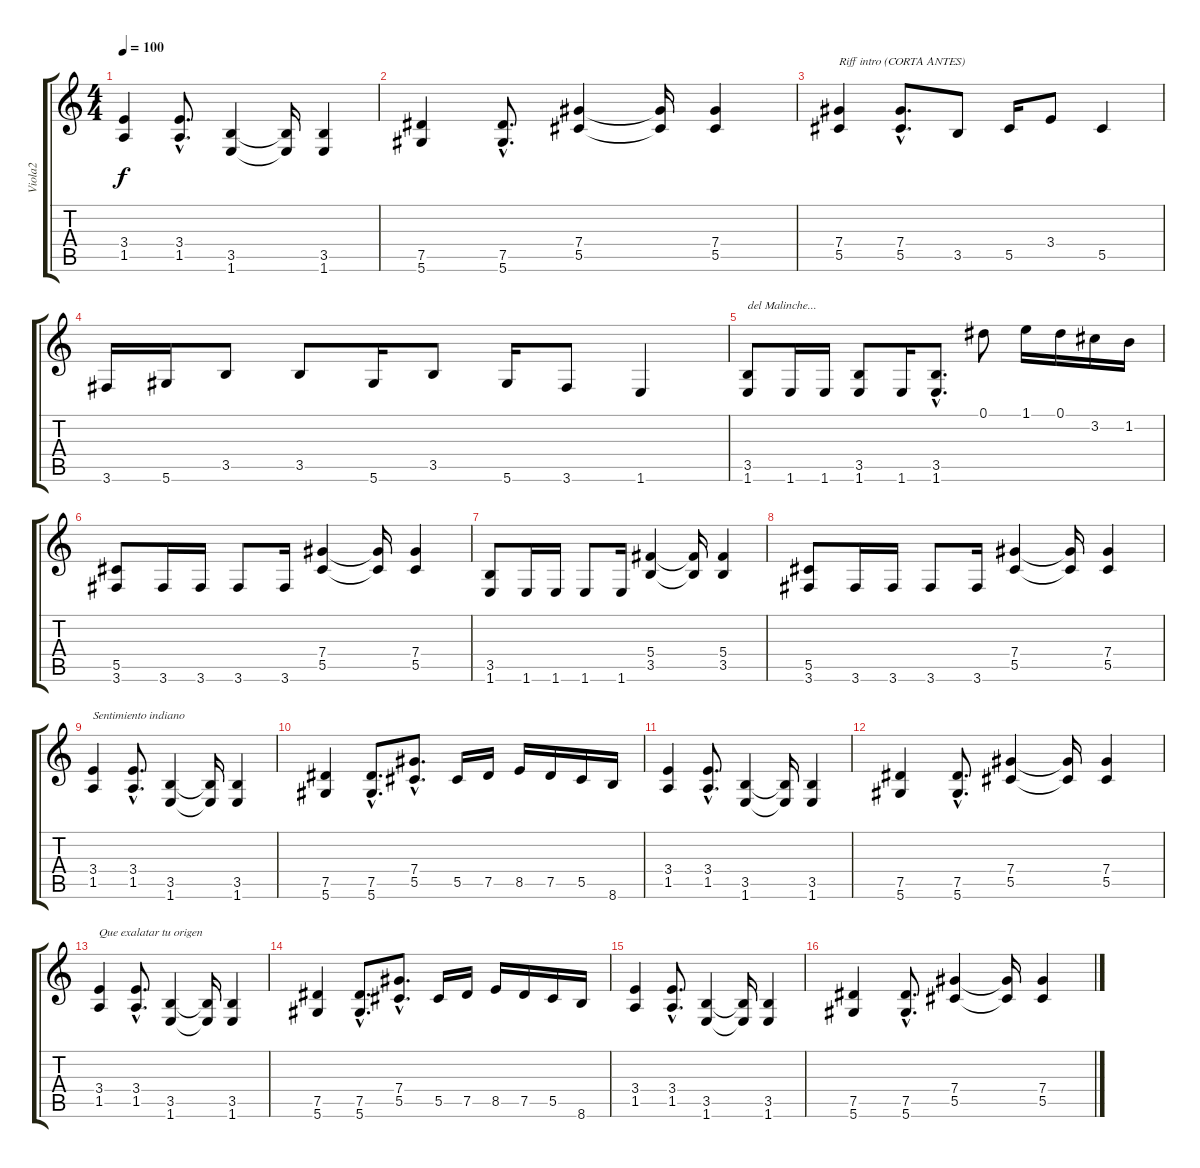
\track ("Viola2" "Viola2") {instrument distortionguitar}
\staff {score tabs}
\tuning (Eb4 Bb3 Gb3 Db3 Ab2 Eb2) {hide}
\ts (4 4)
\tempo 100
\clef g2
\ks c
(3.4 1.5).4{dy f} (3.4{hac} 1.5{hac}).8{d} (3.5 1.6).4 (3.5{t} 1.6{t}).16 (3.5 1.6).4 |
(7.5 5.6).4 (7.5{hac} 5.6{hac}).8{d} (7.4 5.5).4 (7.4{t} 5.5{t}).16 (7.4 5.5).4 |
(7.4 5.5).4{txt "Riff intro (CORTA ANTES)"} (7.4{hac} 5.5{hac}).8{d} 3.5.8 5.5.16 3.4.8 5.5.4 |
3.6.16 5.6.16 3.5.8 3.5.8 5.6.16 3.5.8 5.6.16 3.6.8 1.6.4 |
(3.5 1.6).8{txt "del Malinche..."} 1.6.16 1.6.16 (3.5 1.6).8 1.6.16 (3.5{hac} 1.6{hac}).8{d} 0.1.8 1.1.16 0.1.16 3.2.16 1.2.16 |
(5.5 3.6).8 3.6.16 3.6.16 3.6.8 3.6.16 (7.4 5.5).4 (7.4{t} 5.5{t}).16 (7.4 5.5).4 |
(3.5 1.6).8 1.6.16 1.6.16 1.6.8 1.6.16 (5.4 3.5).4 (5.4{t} 3.5{t}).16 (5.4 3.5).4 |
(5.5 3.6).8 3.6.16 3.6.16 3.6.8 3.6.16 (7.4 5.5).4 (7.4{t} 5.5{t}).16 (7.4 5.5).4 |
(3.4 1.5).4{txt "Sentimiento indiano"} (3.4{hac} 1.5{hac}).8{d} (3.5 1.6).4 (3.5{t} 1.6{t}).16 (3.5 1.6).4 |
(7.5 5.6).4 (7.5{hac} 5.6{hac}).8{d} (7.4{hac} 5.5{hac}).8{d} 5.5.16 7.5.16 8.5.16 7.5.16 5.5.16 8.6.16 |
(3.4 1.5).4 (3.4{hac} 1.5{hac}).8{d} (3.5 1.6).4 (3.5{t} 1.6{t}).16 (3.5 1.6).4 |
(7.5 5.6).4 (7.5{hac} 5.6{hac}).8{d} (7.4 5.5).4 (7.4{t} 5.5{t}).16 (7.4 5.5).4 |
(3.4 1.5).4{txt "Que exalatar tu origen"} (3.4{hac} 1.5{hac}).8{d} (3.5 1.6).4 (3.5{t} 1.6{t}).16 (3.5 1.6).4 |
(7.5 5.6).4 (7.5{hac} 5.6{hac}).8{d} (7.4{hac} 5.5{hac}).8{d} 5.5.16 7.5.16 8.5.16 7.5.16 5.5.16 8.6.16 |
(3.4 1.5).4 (3.4{hac} 1.5{hac}).8{d} (3.5 1.6).4 (3.5{t} 1.6{t}).16 (3.5 1.6).4 |
(7.5 5.6).4 (7.5{hac} 5.6{hac}).8{d} (7.4 5.5).4 (7.4{t} 5.5{t}).16 (7.4 5.5).4
